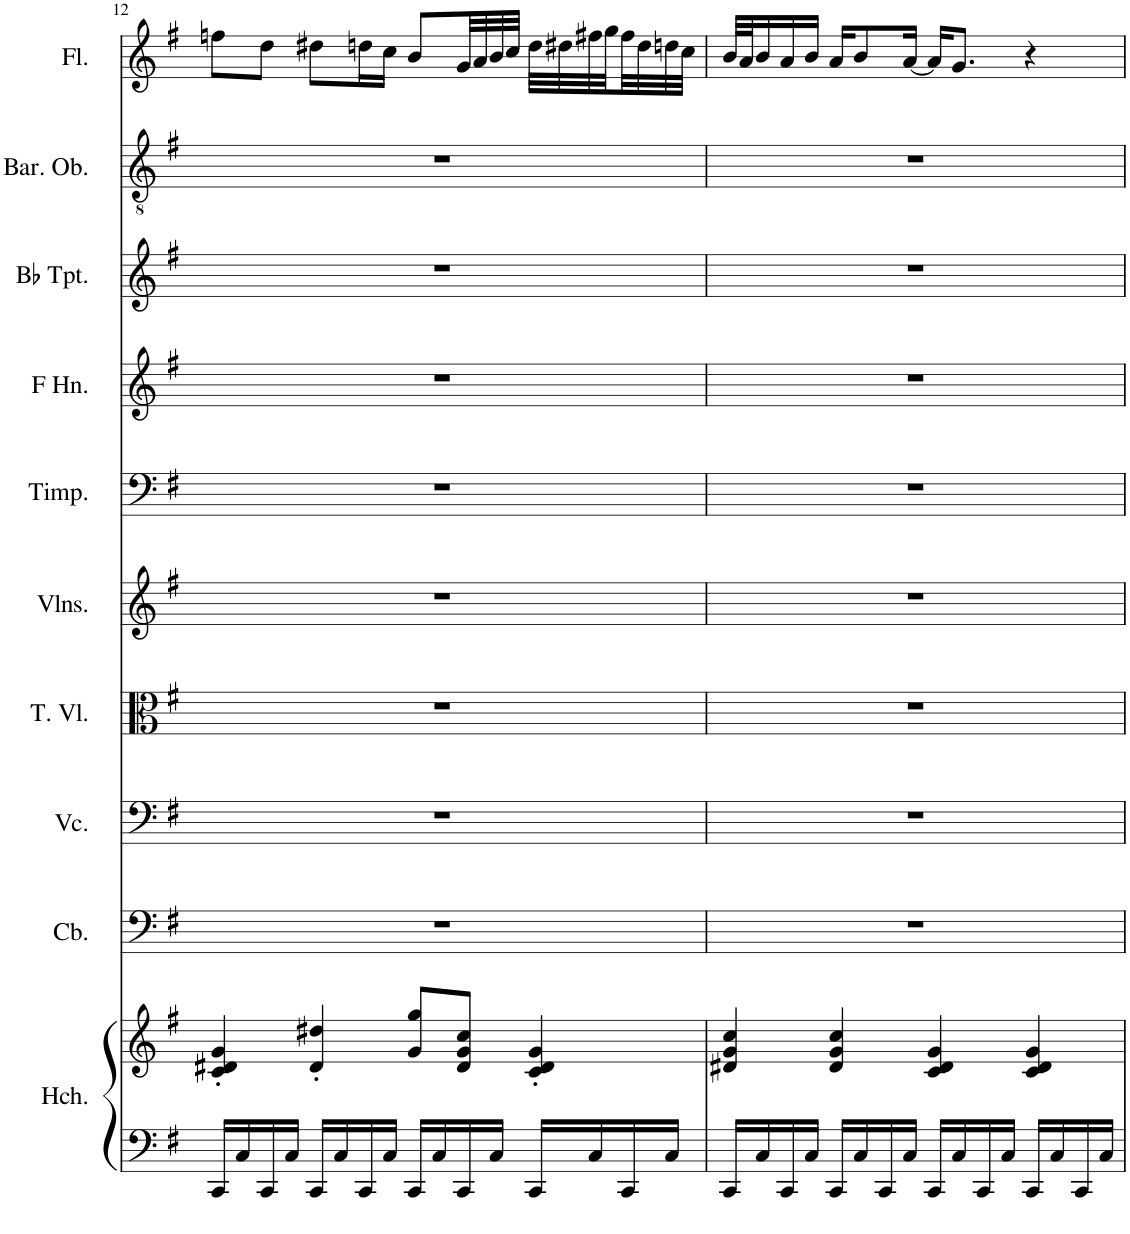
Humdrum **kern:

**kern	**kern	**kern	**kern	**kern	**kern	**kern	**kern	**kern	**kern	**kern
*part10	*part10	*part9	*part8	*part7	*part6	*part5	*part4	*part3	*part2	*part1
*staff11	*staff10	*staff9	*staff8	*staff7	*staff6	*staff5	*staff4	*staff3	*staff2	*staff1
*I"Harpsichord	*	*I"Contrabass, Cb.	*I"Violoncello, Vcl.	*I"Tenor Viol, Vla.	*I"Violins, Vl.I	*I"Timpani, Tp.	*I"Horn in F, Hn.	*I"Bb Trumpet, Tr.	*I"Baritone Oboe, Ob.	*I"Flute, Fl.
*I'Hch.	*	*I'Cb.	*I'Vc.	*I'T. Vl.	*I'Vlns.	*I'Timp.	*I'F Hn.	*I'Bb Tpt.	*I'Bar. Ob.	*I'Fl.
!!LO:PB:g=z
*clefF4	*clefG2	*clefF4	*clefF4	*clefC3	*clefG2	*clefF4	*clefG2	*clefG2	*clefGv2	*clefG2
*	*	*Trd7c12	*	*	*	*	*Trd4c7	*Trd1c2	*	*
*k[f#]	*k[f#]	*k[f#]	*k[f#]	*k[f#]	*k[f#]	*k[f#]	*k[f#]	*k[f#]	*k[f#]	*k[f#]
*M4/4	*M4/4	*M4/4	*M4/4	*M4/4	*M4/4	*M4/4	*M4/4	*M4/4	*M4/4	*M4/4
=12	=12	=12	=12	=12	=12	=12	=12	=12	=12	=12
16CC/LL	4c/' 4d#X/' 4g/'	1r	1r	1r	1r	1r	1r	1r	1r	8ffn\L
16C/	.	.	.	.	.	.	.	.	.	.
16CC/	.	.	.	.	.	.	.	.	.	8dd\J
16C/JJ	.	.	.	.	.	.	.	.	.	.
16CC/LL	4d#/' 4dd#X/'	.	.	.	.	.	.	.	.	8dd#X\L
16C/	.	.	.	.	.	.	.	.	.	.
16CC/	.	.	.	.	.	.	.	.	.	16ddn\L
16C/JJ	.	.	.	.	.	.	.	.	.	16cc\JJ
16CC/LL	8g/ 8gg/L	.	.	.	.	.	.	.	.	8b/L
16C/	.	.	.	.	.	.	.	.	.	.
16CC/	8d#/ 8g/ 8cc/J	.	.	.	.	.	.	.	.	32g/LL
.	.	.	.	.	.	.	.	.	.	32a/
16C/JJ	.	.	.	.	.	.	.	.	.	32b/
.	.	.	.	.	.	.	.	.	.	32cc/JJJ
16CC/LL	4c/' 4d#/' 4g/'	.	.	.	.	.	.	.	.	32dd\LLL
.	.	.	.	.	.	.	.	.	.	32dd#X\
16C/	.	.	.	.	.	.	.	.	.	32ff#X\
.	.	.	.	.	.	.	.	.	.	32gg\
16CC/	.	.	.	.	.	.	.	.	.	32ff#\
.	.	.	.	.	.	.	.	.	.	32dd#\
16C/JJ	.	.	.	.	.	.	.	.	.	32ddn\
.	.	.	.	.	.	.	.	.	.	32cc\JJJ
=13	=13	=13	=13	=13	=13	=13	=13	=13	=13	=13
16CC/LL	4d#X/ 4g/ 4cc/	1r	1r	1r	1r	1r	1r	1r	1r	32b/LLL
.	.	.	.	.	.	.	.	.	.	32a/J
16C/	.	.	.	.	.	.	.	.	.	16b/
16CC/	.	.	.	.	.	.	.	.	.	16a/
16C/JJ	.	.	.	.	.	.	.	.	.	16b/JJ
16CC/LL	4d#/ 4g/ 4cc/	.	.	.	.	.	.	.	.	16a/KL
16C/	.	.	.	.	.	.	.	.	.	8b/
16CC/	.	.	.	.	.	.	.	.	.	.
16C/JJ	.	.	.	.	.	.	.	.	.	[16a/Jk
16CC/LL	4c/ 4d#/ 4g/	.	.	.	.	.	.	.	.	16a/KL]
16C/	.	.	.	.	.	.	.	.	.	8.g/J
16CC/	.	.	.	.	.	.	.	.	.	.
16C/JJ	.	.	.	.	.	.	.	.	.	.
16CC/LL	4c/ 4d#/ 4g/	.	.	.	.	.	.	.	.	4r
16C/	.	.	.	.	.	.	.	.	.	.
16CC/	.	.	.	.	.	.	.	.	.	.
16C/JJ	.	.	.	.	.	.	.	.	.	.
=	=	=	=	=	=	=	=	=	=	=
*-	*-	*-	*-	*-	*-	*-	*-	*-	*-	*-
